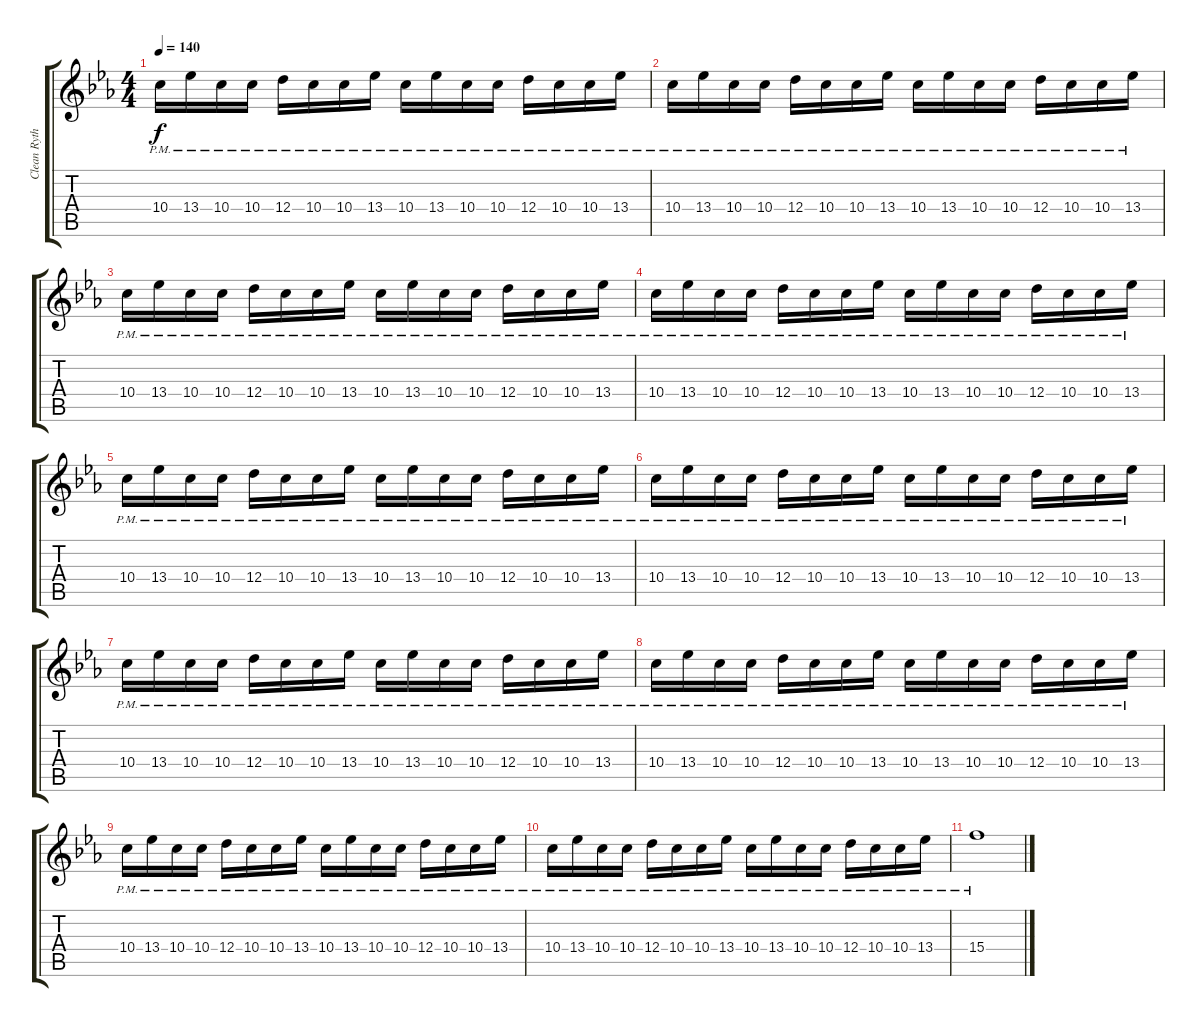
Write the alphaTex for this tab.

\track ("Clean Rythm Guitar" "Clean Ryth") {instrument electricguitarjazz}
\staff {score tabs}
\tuning (E4 B3 G3 D3 A2 E2) {hide}
\ts (4 4)
\tempo 140
\clef g2
\ks eb
10.4{pm}.16{dy f} 13.4{pm}.16 10.4{pm}.16 10.4{pm}.16 12.4{pm}.16 10.4{pm}.16 10.4{pm}.16 13.4{pm}.16 10.4{pm}.16 13.4{pm}.16 10.4{pm}.16 10.4{pm}.16 12.4{pm}.16 10.4{pm}.16 10.4{pm}.16 13.4{pm}.16 |
10.4{pm}.16 13.4{pm}.16 10.4{pm}.16 10.4{pm}.16 12.4{pm}.16 10.4{pm}.16 10.4{pm}.16 13.4{pm}.16 10.4{pm}.16 13.4{pm}.16 10.4{pm}.16 10.4{pm}.16 12.4{pm}.16 10.4{pm}.16 10.4{pm}.16 13.4{pm}.16 |
10.4{pm}.16 13.4{pm}.16 10.4{pm}.16 10.4{pm}.16 12.4{pm}.16 10.4{pm}.16 10.4{pm}.16 13.4{pm}.16 10.4{pm}.16 13.4{pm}.16 10.4{pm}.16 10.4{pm}.16 12.4{pm}.16 10.4{pm}.16 10.4{pm}.16 13.4{pm}.16 |
10.4{pm}.16 13.4{pm}.16 10.4{pm}.16 10.4{pm}.16 12.4{pm}.16 10.4{pm}.16 10.4{pm}.16 13.4{pm}.16 10.4{pm}.16 13.4{pm}.16 10.4{pm}.16 10.4{pm}.16 12.4{pm}.16 10.4{pm}.16 10.4{pm}.16 13.4{pm}.16 |
10.4{pm}.16 13.4{pm}.16 10.4{pm}.16 10.4{pm}.16 12.4{pm}.16 10.4{pm}.16 10.4{pm}.16 13.4{pm}.16 10.4{pm}.16 13.4{pm}.16 10.4{pm}.16 10.4{pm}.16 12.4{pm}.16 10.4{pm}.16 10.4{pm}.16 13.4{pm}.16 |
10.4{pm}.16 13.4{pm}.16 10.4{pm}.16 10.4{pm}.16 12.4{pm}.16 10.4{pm}.16 10.4{pm}.16 13.4{pm}.16 10.4{pm}.16 13.4{pm}.16 10.4{pm}.16 10.4{pm}.16 12.4{pm}.16 10.4{pm}.16 10.4{pm}.16 13.4{pm}.16 |
10.4{pm}.16 13.4{pm}.16 10.4{pm}.16 10.4{pm}.16 12.4{pm}.16 10.4{pm}.16 10.4{pm}.16 13.4{pm}.16 10.4{pm}.16 13.4{pm}.16 10.4{pm}.16 10.4{pm}.16 12.4{pm}.16 10.4{pm}.16 10.4{pm}.16 13.4{pm}.16 |
10.4{pm}.16 13.4{pm}.16 10.4{pm}.16 10.4{pm}.16 12.4{pm}.16 10.4{pm}.16 10.4{pm}.16 13.4{pm}.16 10.4{pm}.16 13.4{pm}.16 10.4{pm}.16 10.4{pm}.16 12.4{pm}.16 10.4{pm}.16 10.4{pm}.16 13.4{pm}.16 |
10.4{pm}.16 13.4{pm}.16 10.4{pm}.16 10.4{pm}.16 12.4{pm}.16 10.4{pm}.16 10.4{pm}.16 13.4{pm}.16 10.4{pm}.16 13.4{pm}.16 10.4{pm}.16 10.4{pm}.16 12.4{pm}.16 10.4{pm}.16 10.4{pm}.16 13.4{pm}.16 |
10.4{pm}.16 13.4{pm}.16 10.4{pm}.16 10.4{pm}.16 12.4{pm}.16 10.4{pm}.16 10.4{pm}.16 13.4{pm}.16 10.4{pm}.16 13.4{pm}.16 10.4{pm}.16 10.4{pm}.16 12.4{pm}.16 10.4{pm}.16 10.4{pm}.16 13.4{pm}.16 |
15.4{pm}.1
